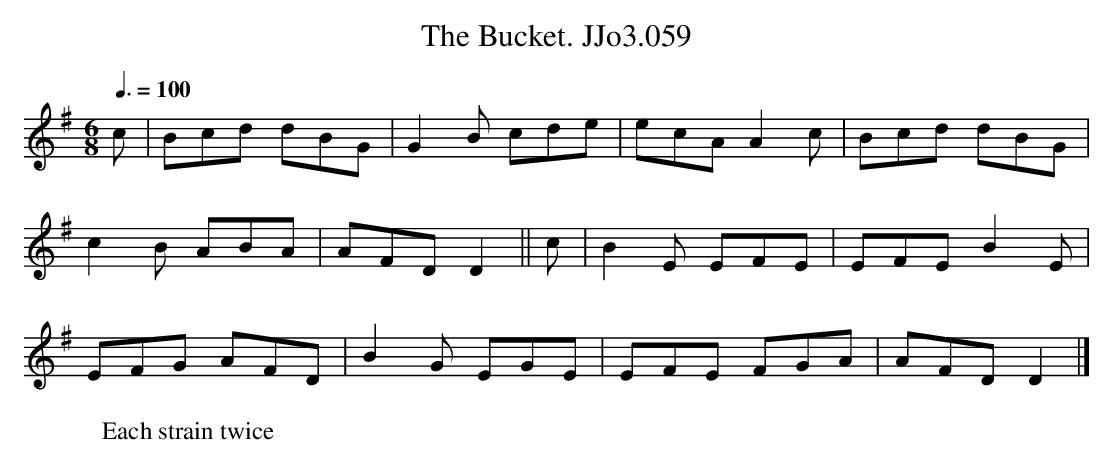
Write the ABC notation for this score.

X:1
T:Bucket. JJo3.059, The
M:6/8
L:1/8
Q:3/8=100
W:Each strain twice
K:G
c|Bcd dBG|G2B cde|ecAA2c|Bcd dBG|
c2B ABA|AFDD2||c|B2E EFE|EFEB2E|
EFG AFD|B2G EGE|EFE FGA|AFDD2|]
